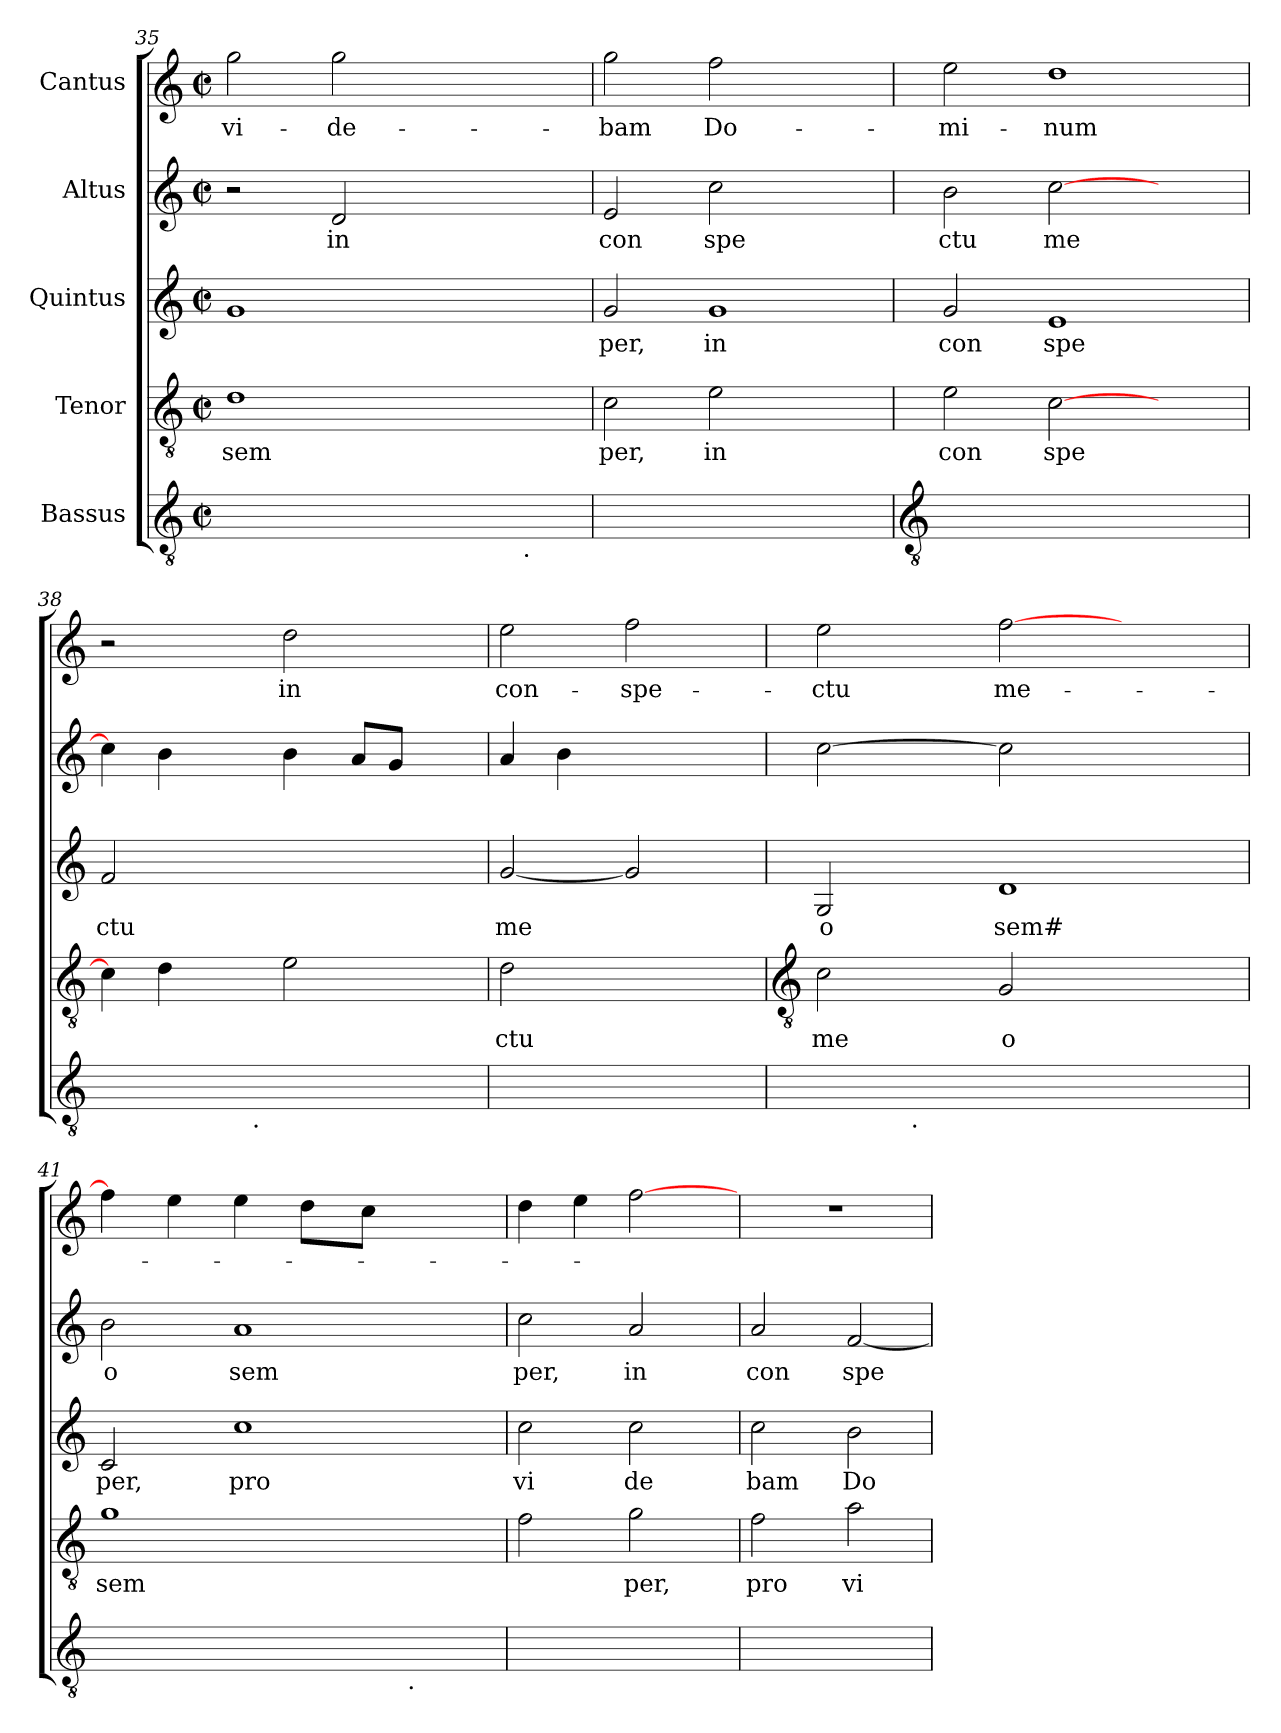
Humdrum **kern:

**kern	**kern	**text	**kern	**text	**kern	**text	**kern	**text
*part5	*part4	*part4	*part3	*part3	*part2	*part2	*part1	*part1
*staff5	*staff4	*staff4	*staff3	*staff3	*staff2	*staff2	*staff1	*staff1
*I"Bassus	*I"Tenor	*	*I"Quintus	*	*I"Altus	*	*I"Cantus	*
*clefGv2	*clefGv2	*	*clefG2	*	*clefG2	*	*clefG2	*
*k[]	*k[]	*	*k[]	*	*k[]	*	*k[]	*
*C:	*C:	*	*C:	*	*C:	*	*C:	*
*M2/2	*M2/2	*	*M2/2	*	*M2/2	*	*M2/2	*
*met(c|)	*met(c|)	*	*met(c|)	*	*met(c|)	*	*met(c|)	*
=35	=35	=35	=35	=35	=35	=35	=35	=35
!	!	!LO:LY:b	!	!	!	!	!	!LO:LY:b
4ryy	1d	sem	1g	.	2r	.	2gg\	-vi-
4ryy	.	.	.	.	.	.	.	.
!	!	!	!	!	!	!LO:LY:b	!	!LO:LY:b
4ryy	.	.	.	.	2d/	in	2gg\	-de-
64ryy	.	.	.	.	.	.	.	.
64ryy	.	.	.	.	.	.	.	.
64ryy	.	.	.	.	.	.	.	.
64ryy	.	.	.	.	.	.	.	.
64ryy	.	.	.	.	.	.	.	.
64ryy	.	.	.	.	.	.	.	.
64ryy	.	.	.	.	.	.	.	.
64ryy	.	.	.	.	.	.	.	.
64ryy	.	.	.	.	.	.	.	.
64ryy	.	.	.	.	.	.	.	.
64ryy	.	.	.	.	.	.	.	.
64ryy	.	.	.	.	.	.	.	.
64ryy	.	.	.	.	.	.	.	.
64ryy	.	.	.	.	.	.	.	.
!LO:TX:b:t=.	!	!	!	!	!	!	!	!
64ryy	.	.	.	.	.	.	.	.
4ryy	.	.	.	.	.	.	.	.
.	8...ryy	.	8...ryy	.	8...ryy	.	8...ryy	.
=36	=36	=36	=36	=36	=36	=36	=36	=36
!	!	!LO:LY:b	!	!LO:LY:b	!	!LO:LY:b	!	!LO:LY:b
4ryy	2c\	per,	2g/	per,	2e/	con	2gg\	-bam
1ryy	.	.	.	.	.	.	.	.
!	!	!LO:LY:b	!	!LO:LY:b	!	!LO:LY:b	!	!LO:LY:b
.	2e\	in	1g	in	2cc\	spe	2ff\	Do-
.	2ryy	.	.	.	2ryy	.	2ryy	.
4ryy	.	.	.	.	.	.	.	.
!!LO:LB:g=z
=37	=37	=37	=37	=37	=37	=37	=37	=37
*clefGv2	*	*	*	*	*	*	*	*
!	!	!LO:LY:b	!	!LO:LY:b	!	!LO:LY:b	!	!LO:LY:b
4ryy	2e\	con	2g/	con	2b\	ctu	2ee\	-mi-
4ryy	.	.	.	.	.	.	.	.
!	!	!LO:LY:b	!	!LO:LY:b	!	!LO:LY:b	!	!LO:LY:b
64ryy	[2c\	spe	1e	spe	[2cc\	me	1dd	-num
4ryy	.	.	.	.	.	.	.	.
4ryy	.	.	.	.	.	.	.	.
.	2ryy	.	.	.	2ryy	.	.	.
64%31ryy	.	.	.	.	.	.	.	.
=38A	=38A	=38A	=38A	=38A	=38A	=38A	=38A	=38A
!	!	!	!	!LO:LY:b	!	!	!	!
4ryy	4c\]	.	2f/	ctu	4cc\]	.	2r	.
32ryy	4d\	.	.	.	4b\	.	.	.
32ryy	.	.	.	.	.	.	.	.
32ryy	.	.	.	.	.	.	.	.
32ryy	.	.	.	.	.	.	.	.
32ryy	.	.	.	.	.	.	.	.
32ryy	.	.	.	.	.	.	.	.
!LO:TX:b:t=.	!	!	!	!	!	!	!	!
32ryy	.	.	.	.	.	.	.	.
4ryy	.	.	.	.	.	.	.	.
!	!	!	!	!	!	!	!	!LO:LY:b
.	2e\	.	2ryy	.	4b\	.	2dd\	in
4ryy	.	.	.	.	.	.	.	.
.	.	.	.	.	8a/L	.	.	.
.	.	.	.	.	8g/J	.	.	.
4ryy	.	.	.	.	.	.	.	.
.	8..ryy	.	8..ryy	.	8..ryy	.	8..ryy	.
!!LO:LB:g=z
=39A	=39A	=39A	=39A	=39A	=39A	=39A	=39A	=39A
!	!	!LO:LY:b	!	!LO:LY:b	!	!	!	!LO:LY:b
4ryy	2d\	ctu	[2g/	me	4a/	.	2ee\	con-
32ryy	.	.	.	.	4b\	.	.	.
4ryy	.	.	.	.	.	.	.	.
!	!	!	!	!	!	!	!	!LO:LY:b
.	2ryy	.	2g/]	.	2ryy	.	2ff\	-spe-
4ryy	.	.	.	.	.	.	.	.
4ryy	.	.	.	.	.	.	.	.
.	32ryy	.	32ryy	.	32ryy	.	32ryy	.
!!LO:LB:g=z
=40A	=40A	=40A	=40A	=40A	=40A	=40A	=40A	=40A
*	*clefGv2	*	*	*	*	*	*	*
!	!	!LO:LY:b	!	!LO:LY:b	!	!	!	!LO:LY:b
32ryy	2c\	me	2G/	o	[2cc\	.	2ee\	-ctu
32ryy	.	.	.	.	.	.	.	.
32ryy	.	.	.	.	.	.	.	.
32ryy	.	.	.	.	.	.	.	.
32ryy	.	.	.	.	.	.	.	.
32ryy	.	.	.	.	.	.	.	.
!LO:TX:b:t=.	!	!	!	!	!	!	!	!
32ryy	.	.	.	.	.	.	.	.
4ryy	.	.	.	.	.	.	.	.
4ryy	.	.	.	.	.	.	.	.
!	!	!LO:LY:b	!	!LO:LY:b	!	!	!	!LO:LY:b
.	2G/	o	1d	sem#	2cc\]	.	[2ff\	me-
4ryy	.	.	.	.	.	.	.	.
4ryy	.	.	.	.	.	.	.	.
.	2ryy	.	.	.	2ryy	.	2ryy	.
4ryy	.	.	.	.	.	.	.	.
32ryy	.	.	.	.	.	.	.	.
=41A	=41A	=41A	=41A	=41A	=41A	=41A	=41A	=41A
!	!	!LO:LY:b	!	!LO:LY:b	!	!LO:LY:b	!	!
32ryy	1g	sem	2c/	per,	2b\	o	4ff\]	.
4ryy	.	.	.	.	.	.	.	.
.	.	.	.	.	.	.	4ee\	.
4ryy	.	.	.	.	.	.	.	.
!	!	!	!	!LO:LY:b	!	!LO:LY:b	!	!
.	.	.	1cc	pro	1a	sem	4ee\	.
4ryy	.	.	.	.	.	.	.	.
.	.	.	.	.	.	.	8dd\L	.
32ryy	.	.	.	.	.	.	.	.
32ryy	.	.	.	.	.	.	.	.
32ryy	.	.	.	.	.	.	.	.
32ryy	.	.	.	.	.	.	8cc\J	.
32ryy	.	.	.	.	.	.	.	.
32ryy	.	.	.	.	.	.	.	.
!LO:TX:b:t=.	!	!	!	!	!	!	!	!
32ryy	.	.	.	.	.	.	.	.
2ryy	2ryy	.	.	.	.	.	2ryy	.
=42A	=42A	=42A	=42A	=42A	=42A	=42A	=42A	=42A
!	!	!	!	!LO:LY:b	!	!LO:LY:b	!	!
4ryy	2f\	.	2cc\	vi	2cc\	per,	4dd\	.
4ryy	.	.	.	.	.	.	4ee\	.
!	!	!LO:LY:b	!	!LO:LY:b	!	!LO:LY:b	!	!
4ryy	2g\	per,	2cc\	de	2a/	in	[2ff\	.
4ryy	.	.	.	.	.	.	.	.
=43	=43	=43	=43	=43	=43	=43	=43	=43
!	!	!LO:LY:b	!	!LO:LY:b	!	!LO:LY:b	!	!
32ryy	2f\	pro	2cc\	bam	2a/	con	1r	.
32%31ryy	.	.	.	.	.	.	.	.
!	!	!LO:LY:b	!	!LO:LY:b	!	!LO:LY:b	!	!
.	2a\	vi	2b\	Do	[2f/	spe	.	.
=	=	=	=	=	=	=	=	=
*-	*-	*-	*-	*-	*-	*-	*-	*-
